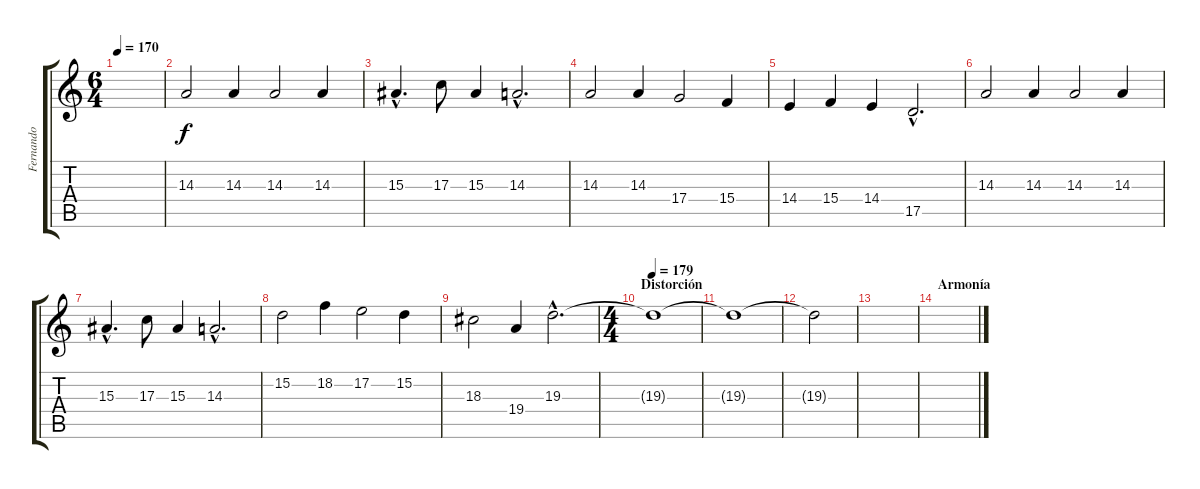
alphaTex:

\track ("Fernando" "Fernando") {instrument flute}
\staff {score tabs}
\tuning (E4 B3 G3 D3 A2 E2) {hide}
\ts (6 4)
\tempo 170
\clef g2
\ks c
|
14.3.2 14.3.4 14.3.2 14.3.4 |
15.3{hac}.4{d} 17.3.8 15.3.4 14.3{hac}.2{d} |
14.3.2 14.3.4 17.4.2 15.4.4 |
14.4.4 15.4.4 14.4.4 17.5{hac}.2{d} |
14.3.2 14.3.4 14.3.2 14.3.4 |
15.3{hac}.4{d} 17.3.8 15.3.4 14.3{hac}.2{d} |
15.2.2 18.2.4 17.2.2 15.2.4 |
18.3.2 19.4.4 19.3{hac}.2{d} |
\ts (4 4)
\section ("" "Distorción")
\tempo 179
19.3{t}.1 |
19.3{t}.1 |
19.3{t}.2 |
|
\section ("" "Armonía")
